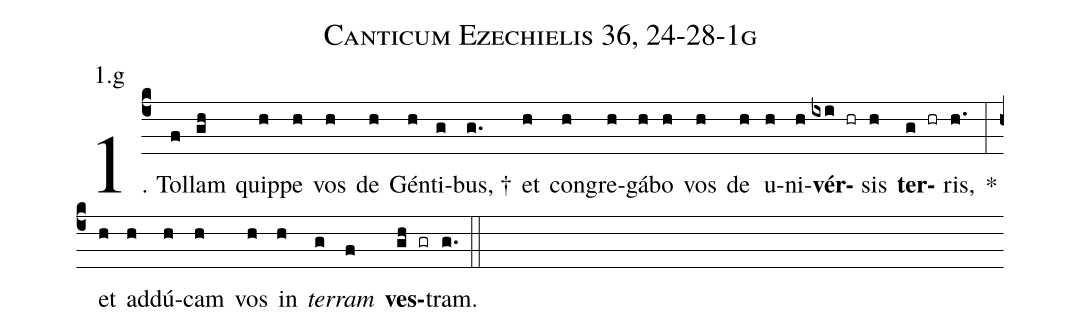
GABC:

name: Canticum Ezechielis 36, 24-28-1g;
annotation: 1.g;
%%
(c4)1. Tol(f)lam(gh) quip(h)pe(h) vos(h) de(h) Gén(h)ti(g)bus, †(g.) et(h) con(h)gre(h)gá(h)bo(h) vos(h) de(h) u(h)ni(h)<b>vér</b>(ixi hr)sis(h) <b>ter</b>(g hr)ris,(h.) *(:) et(h) ad(h)dú(h)cam(h) vos(h) in(h) <i>ter</i>(g)<i>ram</i>(f) <b>ves</b>(gh gr)tram.(g.) (::)
